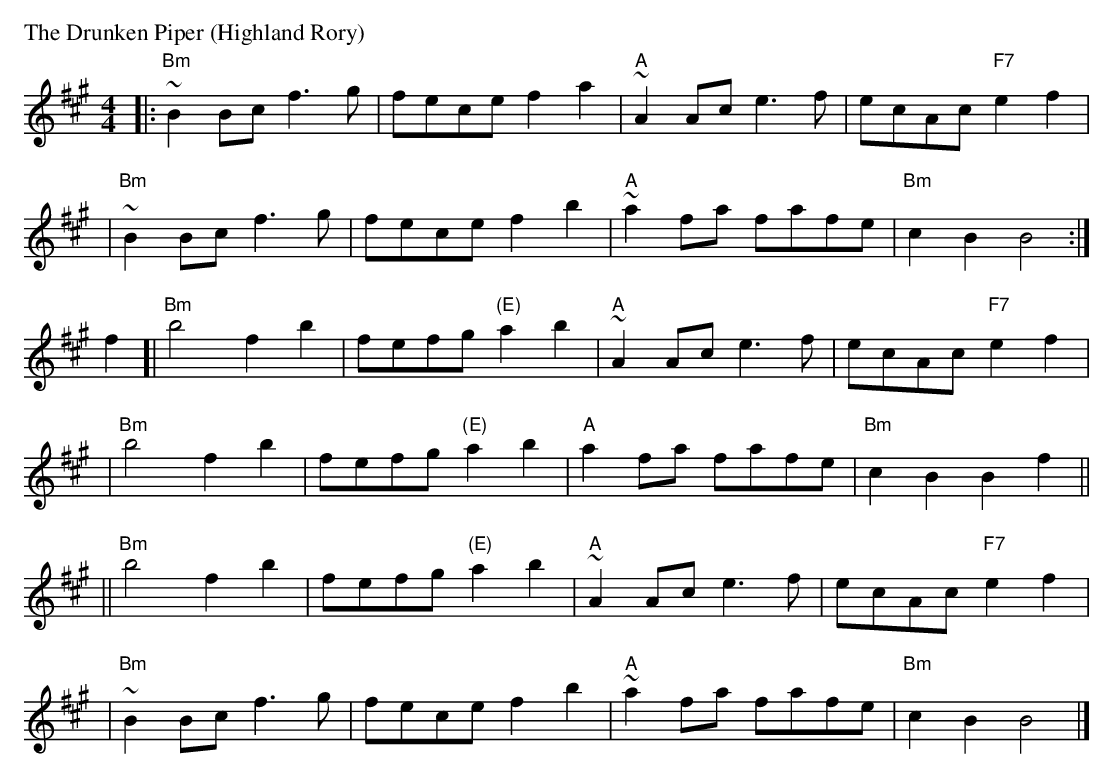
X:1
P: The Drunken Piper (Highland Rory)
M: 4/4
L: 1/8
K: BDor
|: "Bm"~B2Bc f3g | fece f2a2 | "A"~A2Ac e3f | ecAc "F7"e2f2 |
|  "Bm"~B2Bc f3g | fece f2b2 | "A"~a2fa fafe | "Bm"c2B2 B4 :|
f2 \
[| "Bm"b4 f2b2 | fefg "(E)"a2b2 | "A"~A2Ac e3f | ecAc "F7"e2f2 |
|  "Bm"b4 f2b2 | fefg "(E)"a2b2 | "A"a2fa fafe | "Bm"c2B2 B2f2 ||
|| "Bm"b4 f2b2 | fefg "(E)"a2b2 | "A"~A2Ac e3f | ecAc "F7"e2f2 |
|  "Bm"~B2Bc f3g | fece f2b2 | "A"~a2fa fafe | "Bm"c2B2 B4 |]
